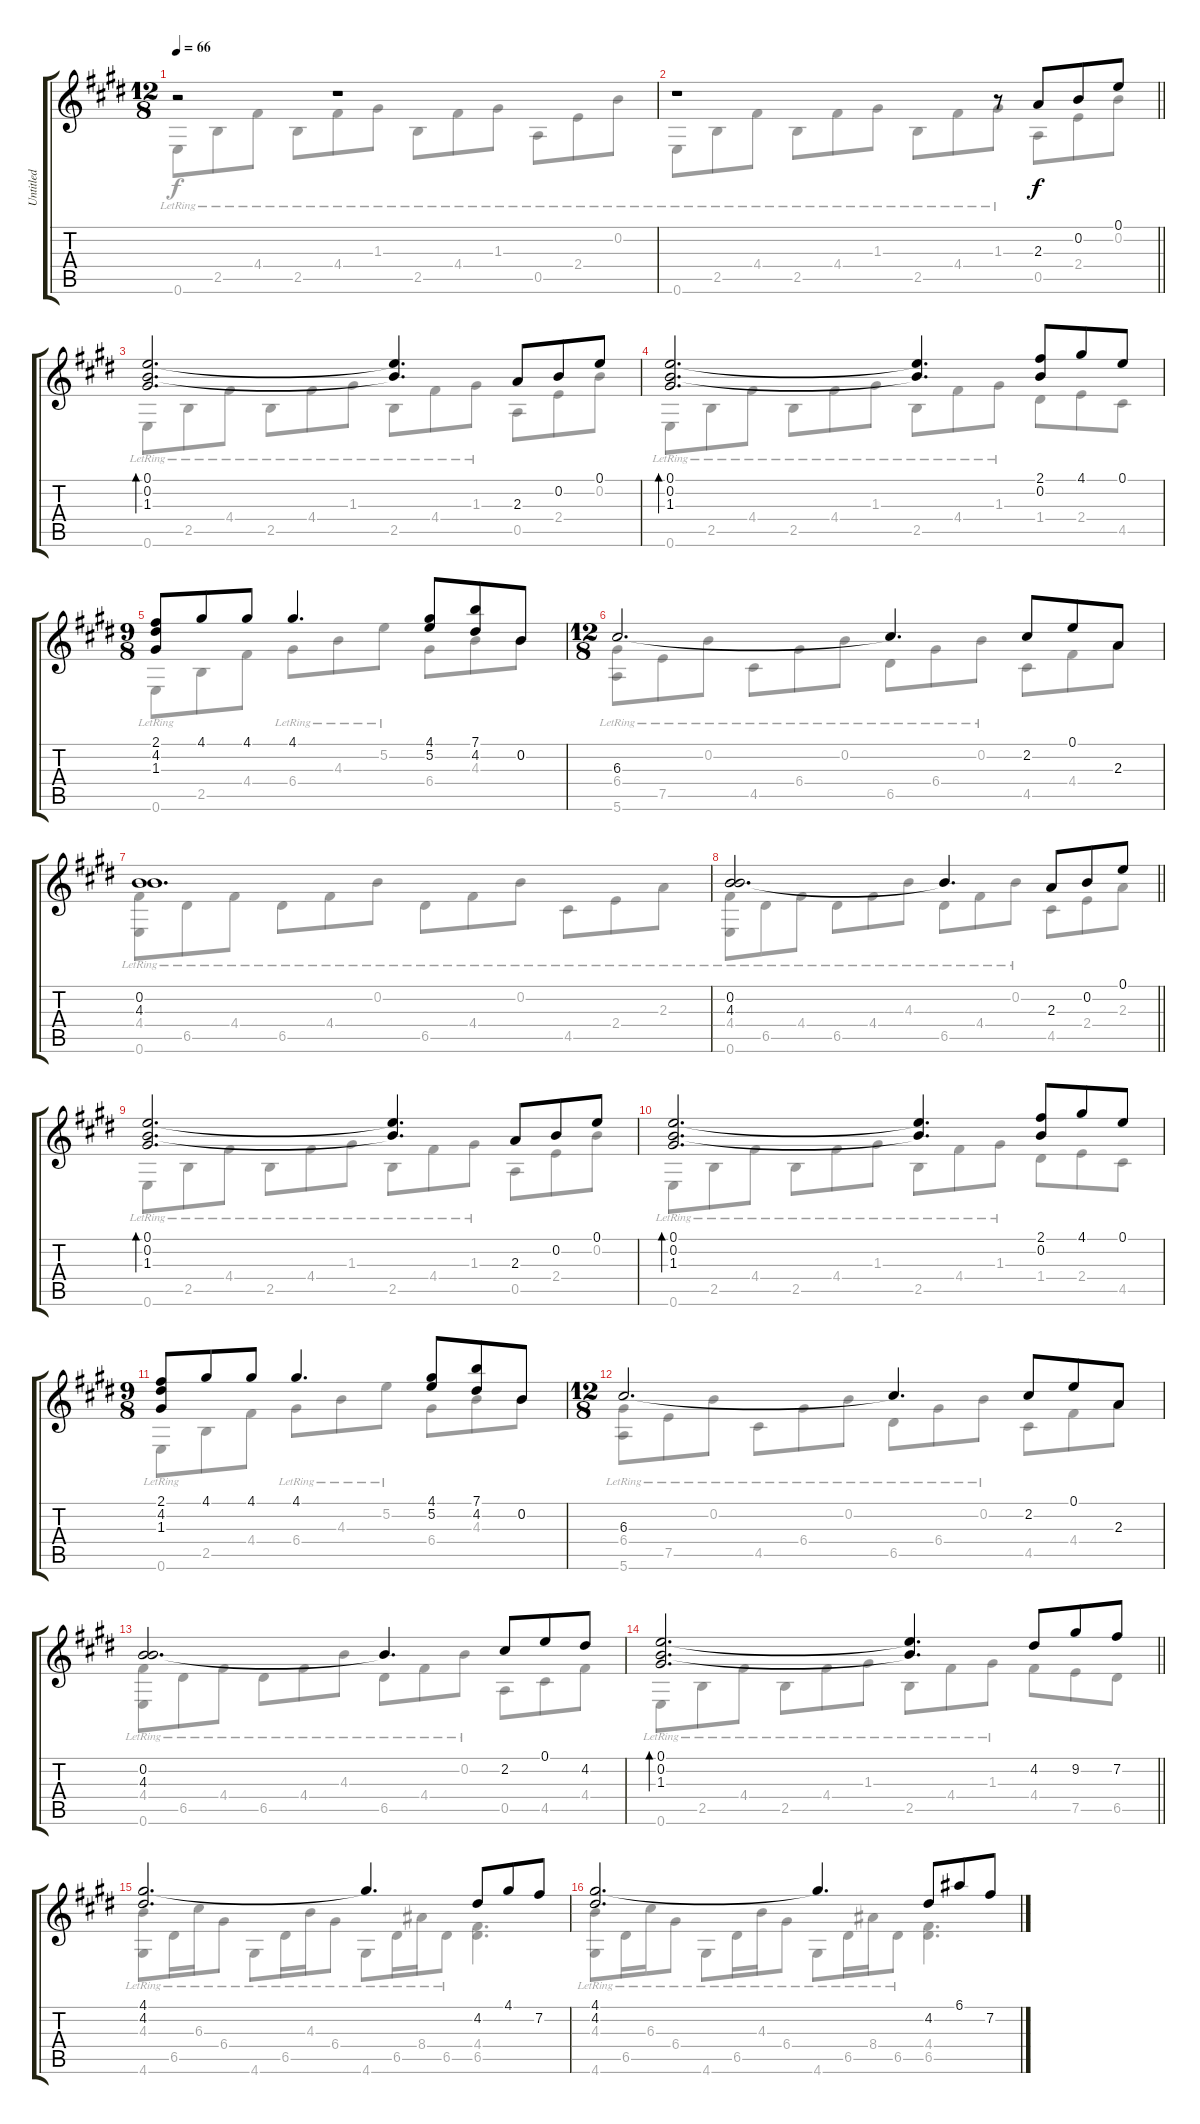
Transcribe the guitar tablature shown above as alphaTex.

\track ("Untitled" "Untitled") {instrument acousticbass}
\staff {score tabs}
\tuning (E4 B3 G3 D3 A2 E2) {hide}
\voice
\ts (12 8)
\tempo 66
\clef g2
\ks e
r.2{dy f instrument acousticbass} r.1 |
\barLineRight lightlight
\ks c#minor
r.1 r.8 2.3.8 0.2.8 0.1.8 |
\ks e
(0.1 0.2 1.3).2{d bd 30} (0.1{t} 0.2{t}).4{d} 2.3.8 0.2.8 0.1.8 |
\ks c#minor
(0.1 0.2 1.3).2{d bd 30} (0.1{t} 0.2{t}).4{d} (2.1 0.2).8 4.1.8 0.1.8 |
\ts (9 8)
(2.1 4.2 1.3).8 4.1.8 4.1.8 4.1.4{d} (4.1 5.2).8 (7.1 4.2).8 0.2.8 |
\ts (12 8)
\ks e
6.3.2{d} 6.3{t}.4{d} 2.2.8 0.1.8 2.3.8 |
\ks c#minor
(0.2 4.3).1{d} |
\barLineRight lightlight
(0.2 4.3).2{d} 0.2{t}.4{d} 2.3.8 0.2.8 0.1.8 |
\ks e
(0.1 0.2 1.3).2{d bd 30} (0.1{t} 0.2{t}).4{d} 2.3.8 0.2.8 0.1.8 |
\ks c#minor
(0.1 0.2 1.3).2{d bd 30} (0.1{t} 0.2{t}).4{d} (2.1 0.2).8 4.1.8 0.1.8 |
\ts (9 8)
(2.1 4.2 1.3).8 4.1.8 4.1.8 4.1.4{d} (4.1 5.2).8 (7.1 4.2).8 0.2.8 |
\ts (12 8)
6.3.2{d} 6.3{t}.4{d} 2.2.8 0.1.8 2.3.8 |
(0.2 4.3).2{d} 0.2{t}.4{d} 2.2.8 0.1.8 4.2.8 |
\barLineRight lightlight
(0.1 0.2 1.3).2{d bd 30} (0.1{t} 0.2{t}).4{d} 4.2.8 9.2.8 7.2.8 |
(4.1 4.2).2{d} 4.1{t}.4{d} 4.2.8 4.1.8 7.2.8 |
(4.1 4.2).2{d} 4.1{t}.4{d} 4.2.8 6.1.8 7.2.8
\voice
\clef g2
\ottava regular
\simile none
\ks e
0.6{lr}.8{dy f} 2.5{lr}.8 4.4{lr}.8 2.5{lr}.8 4.4{lr}.8 1.3{lr}.8 2.5{lr}.8 4.4{lr}.8 1.3{lr}.8 0.5{lr}.8 2.4{lr}.8 0.2{lr}.8 |
\barLineRight lightlight
\ks c#minor
0.6{lr}.8 2.5{lr}.8 4.4{lr}.8 2.5{lr}.8 4.4{lr}.8 1.3{lr}.8 2.5{lr}.8 4.4{lr}.8 1.3{lr}.8 0.5.8 2.4.8 0.2.8 |
\ks e
0.6{lr}.8 2.5{lr}.8 4.4{lr}.8 2.5{lr}.8 4.4{lr}.8 1.3{lr}.8 2.5{lr}.8 4.4{lr}.8 1.3{lr}.8 0.5.8 2.4.8 0.2.8 |
\ks c#minor
0.6{lr}.8 2.5{lr}.8 4.4{lr}.8 2.5{lr}.8 4.4{lr}.8 1.3{lr}.8 2.5{lr}.8 4.4{lr}.8 1.3{lr}.8 1.4.8 2.4.8 4.5.8 |
0.6{lr}.8 2.5.8 4.4.8 6.4{lr}.8 4.3{lr}.8 5.2{lr}.8 6.4.8 4.3.8 0.2.8 |
\ks e
(6.4{lr} 5.6{lr}).8 7.5{lr}.8 0.2{lr}.8 4.5{lr}.8 6.4{lr}.8 0.2{lr}.8 6.5{lr}.8 6.4{lr}.8 0.2{lr}.8 4.5.8 4.4.8 2.3.8 |
\ks c#minor
(4.4{lr} 0.6{lr}).8 6.5{lr}.8 4.4{lr}.8 6.5{lr}.8 4.4{lr}.8 0.2{lr}.8 6.5{lr}.8 4.4{lr}.8 0.2{lr}.8 4.5{lr}.8 2.4{lr}.8 2.3{lr}.8 |
\barLineRight lightlight
(4.4{lr} 0.6{lr}).8 6.5{lr}.8 4.4{lr}.8 6.5{lr}.8 4.4{lr}.8 4.3{lr}.8 6.5{lr}.8 4.4{lr}.8 0.2{lr}.8 4.5.8 2.4.8 2.3.8 |
\ks e
0.6{lr}.8 2.5{lr}.8 4.4{lr}.8 2.5{lr}.8 4.4{lr}.8 1.3{lr}.8 2.5{lr}.8 4.4{lr}.8 1.3{lr}.8 0.5.8 2.4.8 0.2.8 |
\ks c#minor
0.6{lr}.8 2.5{lr}.8 4.4{lr}.8 2.5{lr}.8 4.4{lr}.8 1.3{lr}.8 2.5{lr}.8 4.4{lr}.8 1.3{lr}.8 1.4.8 2.4.8 4.5.8 |
0.6{lr}.8 2.5.8 4.4.8 6.4{lr}.8 4.3{lr}.8 5.2{lr}.8 6.4.8 4.3.8 0.2.8 |
(6.4{lr} 5.6{lr}).8 7.5{lr}.8 0.2{lr}.8 4.5{lr}.8 6.4{lr}.8 0.2{lr}.8 6.5{lr}.8 6.4{lr}.8 0.2{lr}.8 4.5.8 4.4.8 2.3.8 |
(4.4{lr} 0.6{lr}).8 6.5{lr}.8 4.4{lr}.8 6.5{lr}.8 4.4{lr}.8 4.3{lr}.8 6.5{lr}.8 4.4{lr}.8 0.2{lr}.8 0.5.8 4.5.8 4.4.8 |
\barLineRight lightlight
0.6{lr}.8 2.5{lr}.8 4.4{lr}.8 2.5{lr}.8 4.4{lr}.8 1.3{lr}.8 2.5{lr}.8 4.4{lr}.8 1.3{lr}.8 4.4.8 7.5.8 6.5.8 |
(4.3{lr} 4.6{lr}).8 6.5{lr}.16 6.3{lr}.16 6.4{lr}.8 4.6{lr}.8 6.5{lr}.16 4.3{lr}.16 6.4{lr}.8 4.6{lr}.8 6.5{lr}.16 8.4{lr}.16 6.5{lr}.8 (4.4 6.5).4{d} |
(4.3{lr} 4.6{lr}).8 6.5{lr}.16 6.3{lr}.16 6.4{lr}.8 4.6{lr}.8 6.5{lr}.16 4.3{lr}.16 6.4{lr}.8 4.6{lr}.8 6.5{lr}.16 8.4{lr}.16 6.5{lr}.8 (4.4 6.5).4{d}
